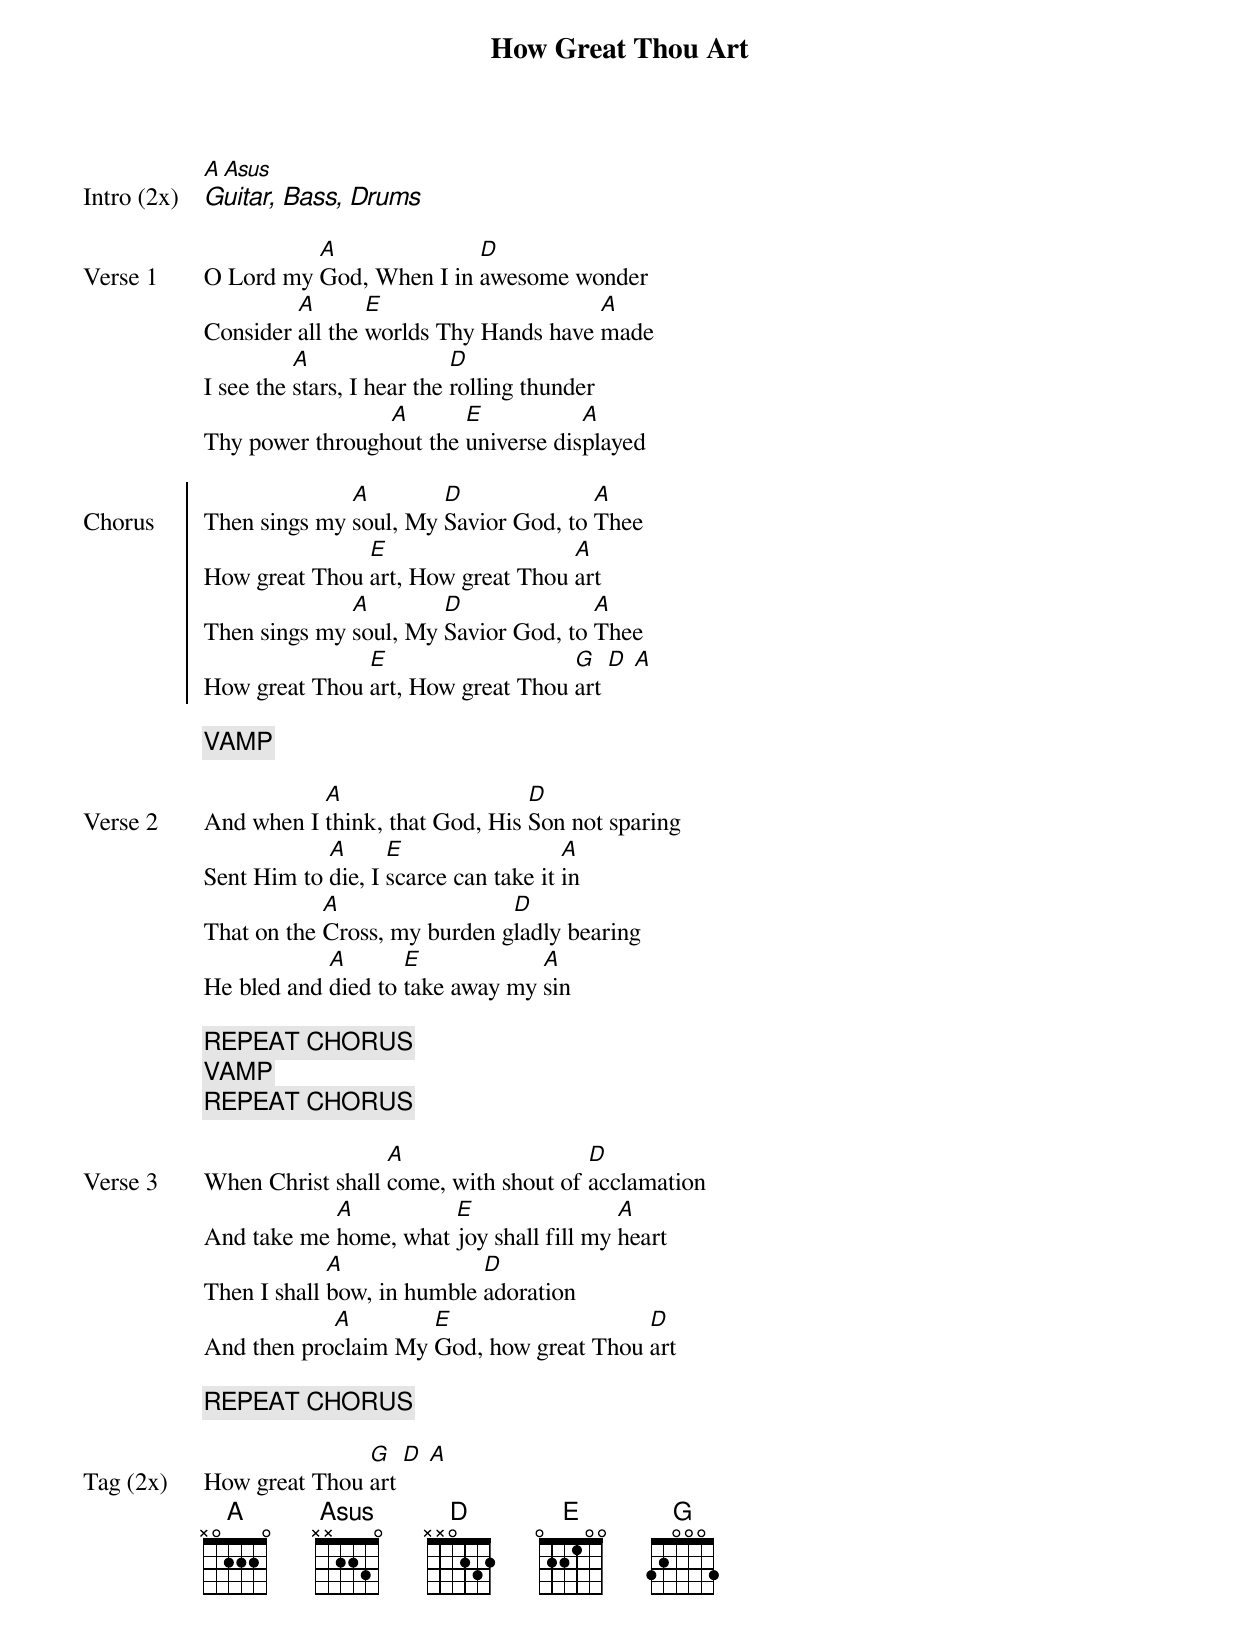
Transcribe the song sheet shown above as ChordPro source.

{title: How Great Thou Art}
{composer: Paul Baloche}
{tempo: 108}
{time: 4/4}
{transpose: -3}
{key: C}

{start_of_verse: Intro (2x)}
[C][Csus]
{ci: Guitar, Bass, Drums}
{end_of_verse: Intro (2x)}

{start_of_verse: Verse 1}
O Lord my [C]God, When I in [F]awesome wonder
Consider [C]all the [G]worlds Thy Hands have [C]made
I see the [C]stars, I hear the [F]rolling thunder
Thy power through[C]out the [G]universe dis[C]played
{end_of_verse: Verse 1}

{soc: Chorus}
Then sings my [C]soul, My [F]Savior God, to [C]Thee
How great Thou [G]art, How great Thou [C]art
Then sings my [C]soul, My [F]Savior God, to [C]Thee
How great Thou [G]art, How great Thou [Bb]art [F] [C]
{eoc: Chorus}

{c: VAMP}

{start_of_verse: Verse 2}
And when I [C]think, that God, His [F]Son not sparing
Sent Him to [C]die, I [G]scarce can take it [C]in
That on the [C]Cross, my burden g[F]ladly bearing
He bled and [C]died to [G]take away my [C]sin
{end_of_verse: Verse 2}

{c: REPEAT CHORUS}
{c: VAMP}
{c: REPEAT CHORUS}

{start_of_verse: Verse 3}
When Christ shall [C]come, with shout of [F]acclamation
And take me [C]home, what [G]joy shall fill my [C]heart
Then I shall [C]bow, in humble [F]adoration
And then pro[C]claim My [G]God, how great Thou [F]art
{end_of_verse: Verse 3}

{c: REPEAT CHORUS}

{start_of_verse: Tag (2x)}
How great Thou [Bb]art [F] [C]
{end_of_verse: Tag}
